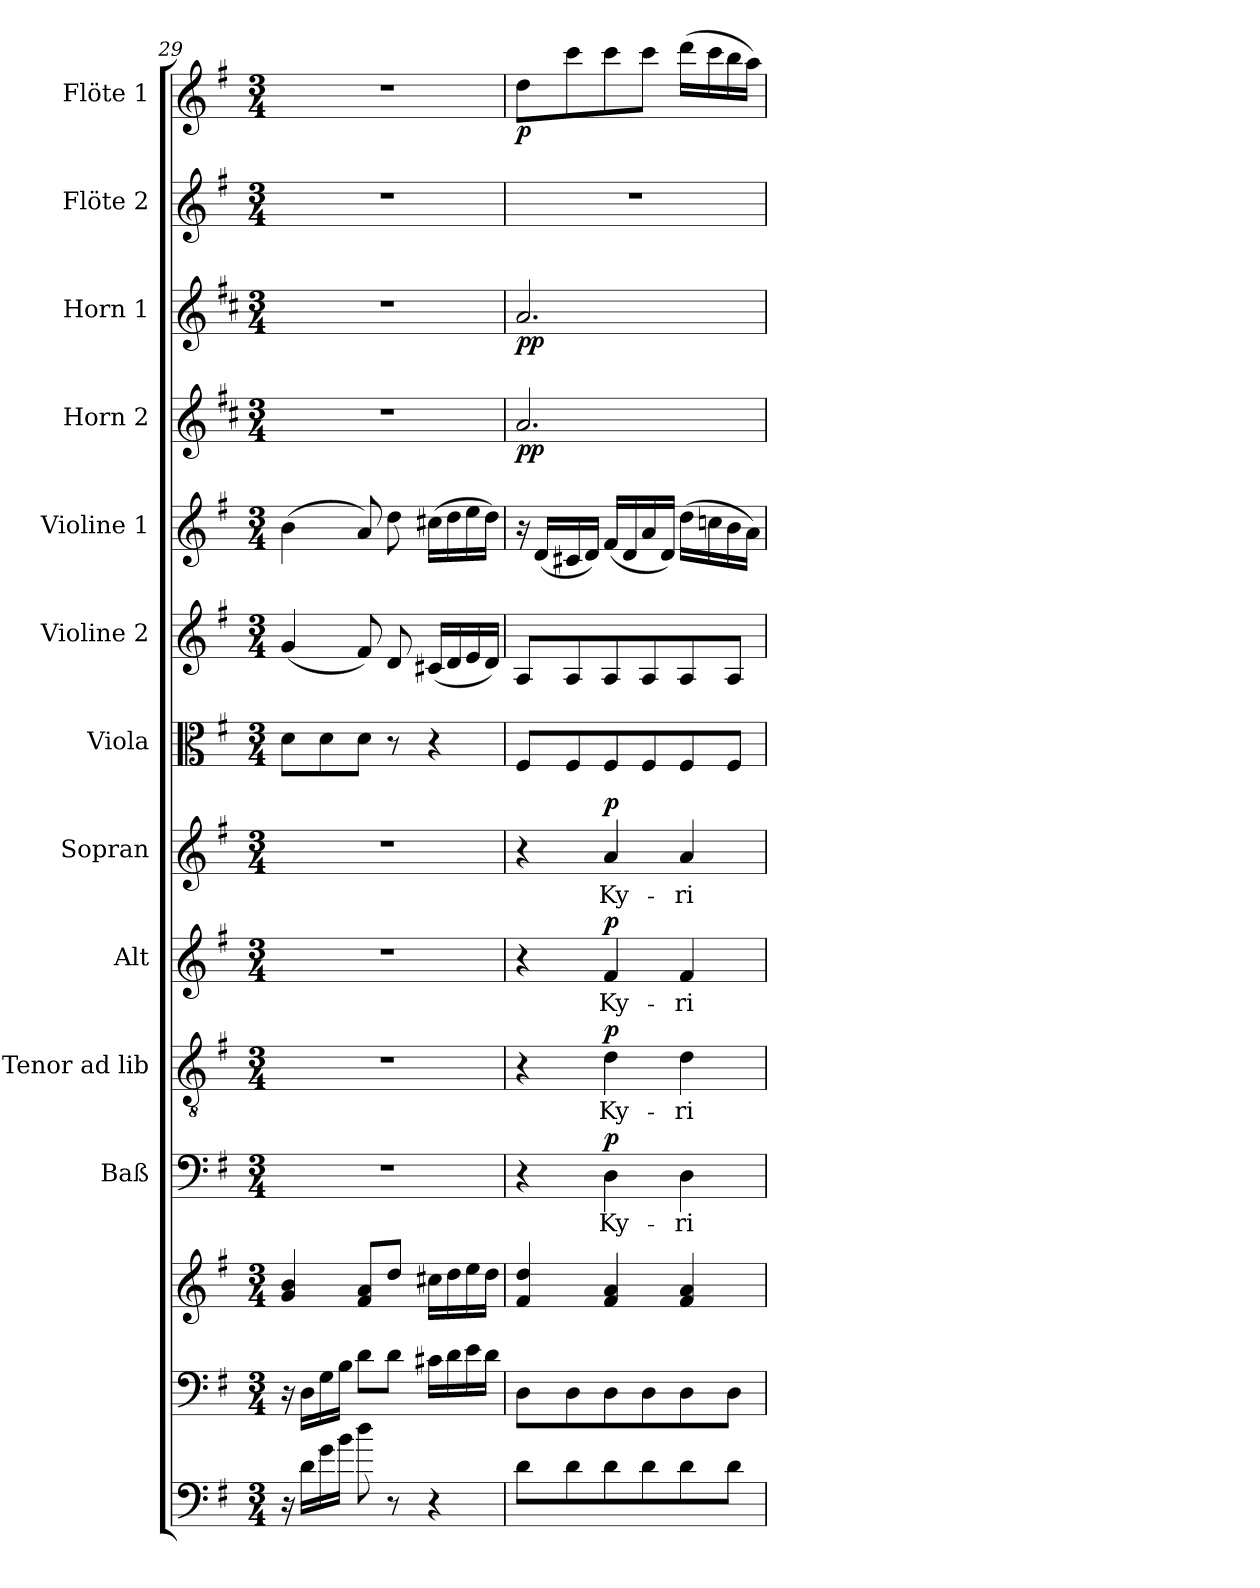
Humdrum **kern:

**kern	**kern	**kern	**kern	**text	**dynam	**kern	**text	**dynam	**kern	**text	**dynam	**kern	**text	**dynam	**kern	**kern	**kern	**kern	**dynam	**kern	**dynam	**kern	**kern	**dynam
*part13	*part12	*part12	*part11	*part11	*part11	*part10	*part10	*part10	*part9	*part9	*part9	*part8	*part8	*part8	*part7	*part6	*part5	*part4	*part4	*part3	*part3	*part2	*part1	*part1
*staff14	*staff13	*staff12	*staff11	*staff11	*staff11	*staff10	*staff10	*staff10	*staff9	*staff9	*staff9	*staff8	*staff8	*staff8	*staff7	*staff6	*staff5	*staff4	*staff4	*staff3	*staff3	*staff2	*staff1	*staff1
*	*	*	*I"Baß	*	*	*I"Tenor ad lib	*	*	*I"Alt	*	*	*I"Sopran	*	*	*I"Viola	*I"Violine 2	*I"Violine 1	*I"Horn 2	*	*I"Horn 1	*	*I"Flöte 2	*I"Flöte 1	*
*	*	*	*I'Baß	*	*	*I'Ten	*	*	*I'Alt	*	*	*I'Sop	*	*	*I'Vla.	*I'Vln. 2	*I'Vln. 1	*I'Hrn. 2	*	*I'Hrn. 1	*	*I'Fl. 2	*I'Fl. 1	*
*clefF4	*clefF4	*clefG2	*clefF4	*	*	*clefGv2	*	*	*clefG2	*	*	*clefG2	*	*	*clefC3	*clefG2	*clefG2	*clefG2	*	*clefG2	*	*clefG2	*clefG2	*
*ITrd7c12	*	*	*	*	*	*	*	*	*	*	*	*	*	*	*	*	*	*ITrd4c7	*	*ITrd4c7	*	*	*	*
*k[f#]	*k[f#]	*k[f#]	*k[f#]	*	*	*k[f#]	*	*	*k[f#]	*	*	*k[f#]	*	*	*k[f#]	*k[f#]	*k[f#]	*k[f#]	*	*k[f#]	*	*k[f#]	*k[f#]	*
*G:	*G:	*G:	*G:	*	*	*G:	*	*	*G:	*	*	*G:	*	*	*G:	*G:	*G:	*G:	*	*G:	*	*G:	*G:	*
*M3/4	*M3/4	*M3/4	*M3/4	*	*	*M3/4	*	*	*M3/4	*	*	*M3/4	*	*	*M3/4	*M3/4	*M3/4	*M3/4	*	*M3/4	*	*M3/4	*M3/4	*
=29	=29	=29	=29	=29	=29	=29	=29	=29	=29	=29	=29	=29	=29	=29	=29	=29	=29	=29	=29	=29	=29	=29	=29	=29
16r	16r	4g/ 4b/	2.r	.	.	2.r	.	.	2.r	.	.	2.r	.	.	8d\L	(<4g/	(>4b\	2.r	.	2.r	.	2.r	2.r	.
16D\LL	16D\LL	.	.	.	.	.	.	.	.	.	.	.	.	.	.	.	.	.	.	.	.	.	.	.
16G\	16G\	.	.	.	.	.	.	.	.	.	.	.	.	.	8d\	.	.	.	.	.	.	.	.	.
16B\JJ	16B\JJ	.	.	.	.	.	.	.	.	.	.	.	.	.	.	.	.	.	.	.	.	.	.	.
8d\	8d\L	8f#/ 8a/L	.	.	.	.	.	.	.	.	.	.	.	.	8d\J	8f#/)	8a/)	.	.	.	.	.	.	.
8r	8d\J	8dd/J	.	.	.	.	.	.	.	.	.	.	.	.	8r	8d/	8dd\	.	.	.	.	.	.	.
4r	16c#X\LL	16cc#X\LL	.	.	.	.	.	.	.	.	.	.	.	.	4r	(<16c#X/LL	(>16cc#X\LL	.	.	.	.	.	.	.
.	16d\	16dd\	.	.	.	.	.	.	.	.	.	.	.	.	.	16d/	16dd\	.	.	.	.	.	.	.
.	16e\	16ee\	.	.	.	.	.	.	.	.	.	.	.	.	.	16e/	16ee\	.	.	.	.	.	.	.
.	16d\JJ	16dd\JJ	.	.	.	.	.	.	.	.	.	.	.	.	.	16d/JJ)	16dd\JJ)	.	.	.	.	.	.	.
=30	=30	=30	=30	=30	=30	=30	=30	=30	=30	=30	=30	=30	=30	=30	=30	=30	=30	=30	=30	=30	=30	=30	=30	=30
!	!	!	!	!	!	!	!	!	!	!	!	!	!	!	!	!	!	!	!LO:DY:b	!	!LO:DY:b	!	!	!LO:DY:b
8D\L	8D\L	4f#/ 4dd/	4r	.	.	4r	.	.	4r	.	.	4r	.	.	8F#/L	8A/L	16r	2.d/	pp	2.d/	pp	2.r	8dd\L	p
.	.	.	.	.	.	.	.	.	.	.	.	.	.	.	.	.	(<16d/LL	.	.	.	.	.	.	.
8D\	8D\	.	.	.	.	.	.	.	.	.	.	.	.	.	8F#/	8A/	16c#X/	.	.	.	.	.	8ccc\	.
.	.	.	.	.	.	.	.	.	.	.	.	.	.	.	.	.	16d/JJ)	.	.	.	.	.	.	.
!	!	!	!	!LO:LY:b	!LO:DY:a	!	!LO:LY:b	!LO:DY:a	!	!LO:LY:b	!LO:DY:a	!	!LO:LY:b	!LO:DY:a	!	!	!	!	!	!	!	!	!	!
8D\	8D\	4f#/ 4a/	4D\	Ky-	p	4d\	Ky-	p	4f#/	Ky-	p	4a/	Ky-	p	8F#/	8A/	(<16f#/LL	.	.	.	.	.	8ccc\	.
.	.	.	.	.	.	.	.	.	.	.	.	.	.	.	.	.	16d/	.	.	.	.	.	.	.
8D\	8D\	.	.	.	.	.	.	.	.	.	.	.	.	.	8F#/	8A/	16a/	.	.	.	.	.	8ccc\J	.
.	.	.	.	.	.	.	.	.	.	.	.	.	.	.	.	.	16d/JJ)	.	.	.	.	.	.	.
!	!	!	!	!LO:LY:b	!	!	!LO:LY:b	!	!	!LO:LY:b	!	!	!LO:LY:b	!	!	!	!	!	!	!	!	!	!	!
8D\	8D\	4f#/ 4a/	4D\	-ri-	.	4d\	-ri-	.	4f#/	-ri-	.	4a/	-ri-	.	8F#/	8A/	(>16dd\LL	.	.	.	.	.	(>16ddd\LL	.
.	.	.	.	.	.	.	.	.	.	.	.	.	.	.	.	.	16ccn\	.	.	.	.	.	16ccc\	.
8D\J	8D\J	.	.	.	.	.	.	.	.	.	.	.	.	.	8F#/J	8A/J	16b\	.	.	.	.	.	16bb\	.
.	.	.	.	.	.	.	.	.	.	.	.	.	.	.	.	.	16a\JJ)	.	.	.	.	.	16aa\JJ)	.
=	=	=	=	=	=	=	=	=	=	=	=	=	=	=	=	=	=	=	=	=	=	=	=	=
*-	*-	*-	*-	*-	*-	*-	*-	*-	*-	*-	*-	*-	*-	*-	*-	*-	*-	*-	*-	*-	*-	*-	*-	*-
